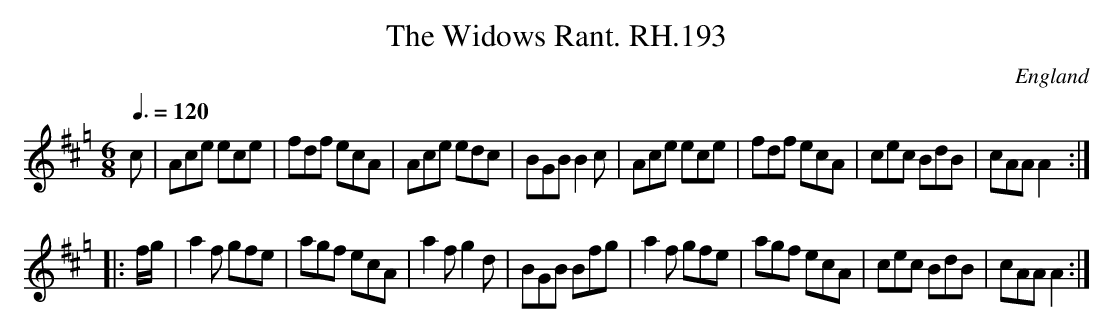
X:1
T:Widows Rant. RH.193, The
O:England
M:6/8
L:1/8
Q:3/8=120
K:Hp
c|Ace ece|fdf ecA|Ace edc|BGB B2c|\
Ace ece|fdf ecA|cec BdB|cAA A2:|
|:f/g/|a2f gfe|agf ecA|a2f g2d|BGB Bfg|\
a2f gfe|agf ecA|cec BdB|cAA A2:|
